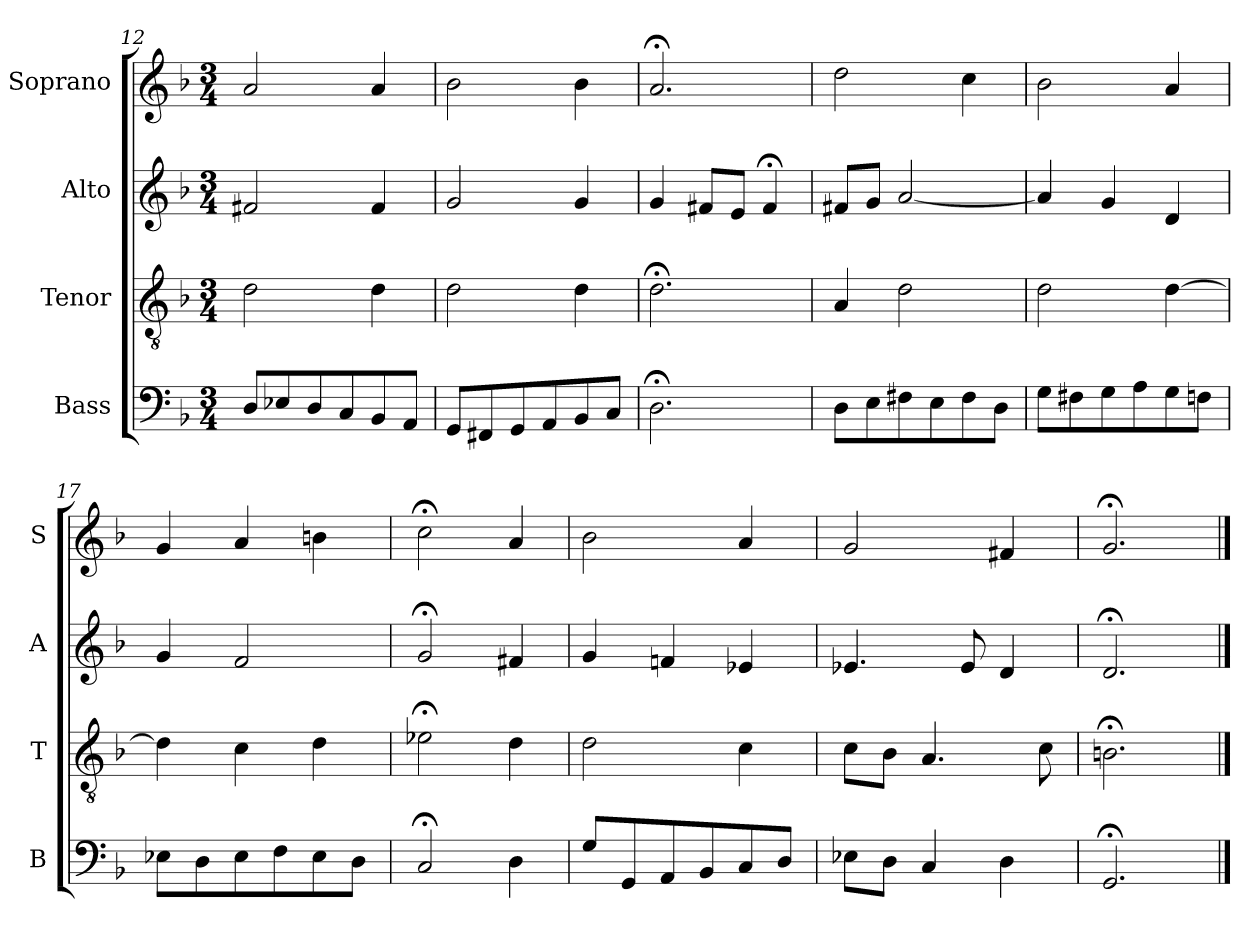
**kern	**kern	**kern	**kern
*part4	*part3	*part2	*part1
*staff4	*staff3	*staff2	*staff1
*I"Bass	*I"Tenor	*I"Alto	*I"Soprano
*I'B	*I'T	*I'A	*I'S
*clefF4	*clefGv2	*clefG2	*clefG2
*k[b-]	*k[b-]	*k[b-]	*k[b-]
*G:dor	*G:dor	*G:dor	*G:dor
*M3/4	*M3/4	*M3/4	*M3/4
=12	=12	=12	=12
8DL	2d	2f#X	2a
8E-X	.	.	.
8D	.	.	.
8C	.	.	.
8BB-	4d	4f#	4a
8AAJ	.	.	.
=13	=13	=13	=13
8GGL	2d	2g	2b-
8FF#X	.	.	.
8GG	.	.	.
8AA	.	.	.
8BB-	4d	4g	4b-
8CJ	.	.	.
=14	=14	=14	=14
2.D;<	2.d;<	4g	2.a;<
.	.	8f#XL	.
.	.	8eJ	.
.	.	4f#;<	.
=15	=15	=15	=15
8DL	4A	8f#XL	2dd
8E	.	8gJ	.
8F#X	2d	[2a	.
8E	.	.	.
8F#	.	.	4cc
8DJ	.	.	.
=16	=16	=16	=16
8GL	2d	4a]	2b-
8F#X	.	.	.
8G	.	4g	.
8A	.	.	.
8G	[4d	4d	4a
8FnJ	.	.	.
=17	=17	=17	=17
8E-XL	4d]	4g	4g
8D	.	.	.
8E-i	4ci	2fi	4ai
8F	.	.	.
8E-	4d	.	4bn
8DJ	.	.	.
=18	=18	=18	=18
2C;<	2e-X;<	2g;<	2cc;<
4D	4d	4f#X	4a
=19	=19	=19	=19
8GL	2d	4g	2b-
8GG	.	.	.
8AA	.	4fn	.
8BB-	.	.	.
8C	4c	4e-X	4a
8DJ	.	.	.
=20	=20	=20	=20
8E-XL	8cL	4.e-X	2g
8DJ	8B-J	.	.
4C	4.A	.	.
.	.	8e-	.
4D	.	4d	4f#X
.	8c	.	.
=21	=21	=21	=21
2.GG;<	2.Bn;<	2.d;<	2.g;<
==	==	==	==
*-	*-	*-	*-
